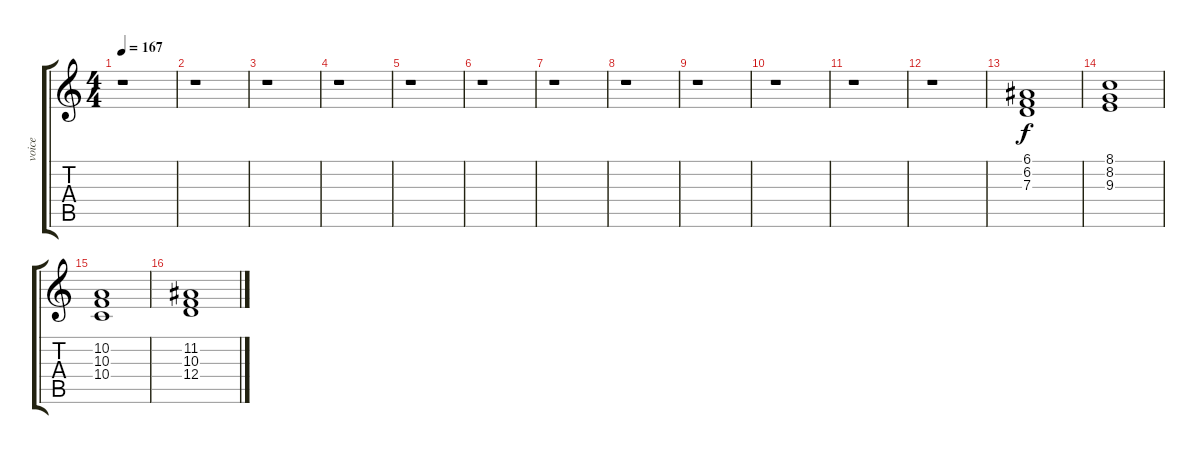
\track ("voice" "voice") {instrument choiraahs}
\staff {score tabs}
\tuning (E4 B3 G3 D3 A2 E2) {hide}
\ts (4 4)
\tempo 167
\clef g2
\ks c
r.1{dy f} |
r.1 |
r.1 |
r.1 |
r.1 |
r.1 |
r.1 |
r.1 |
r.1 |
r.1 |
r.1 |
r.1 |
(6.1 6.2 7.3).1{volume 15 balance 8 instrument choiraahs} |
(8.1 8.2 9.3).1{volume 15} |
(10.2 10.3 10.4).1 |
(11.2 10.3 12.4).1
